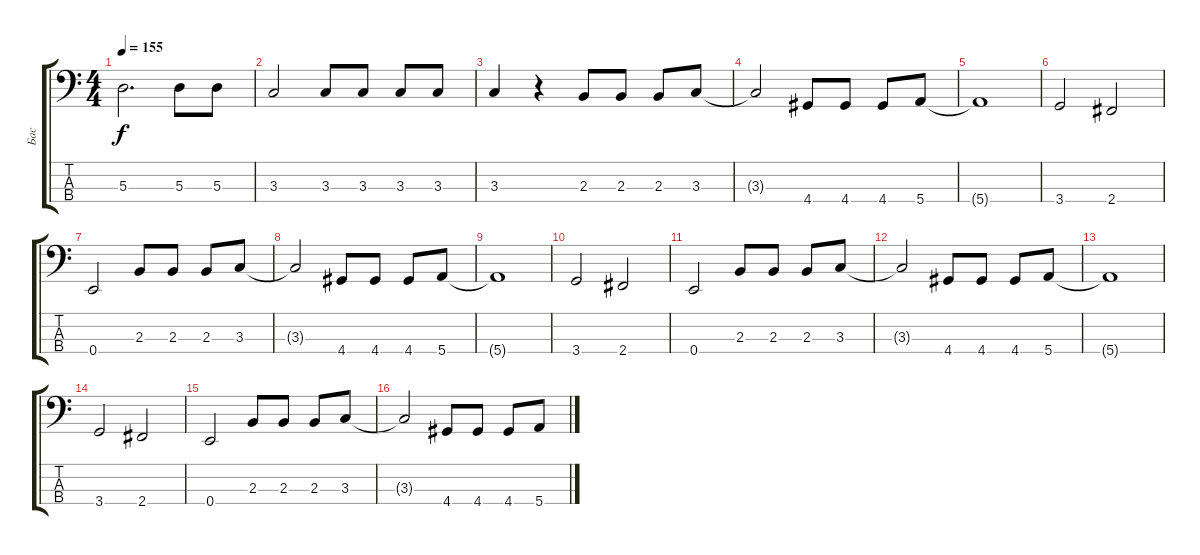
\track ("Бас" "Бас") {instrument electricbassfinger}
\staff {score tabs}
\tuning (G2 D2 A1 E1) {hide}
\ts (4 4)
\tempo 155
\clef f4
\ks c
5.3.2{d dy f} 5.3.8 5.3.8 |
3.3.2 3.3.8 3.3.8 3.3.8 3.3.8 |
3.3.4 r.4 2.3.8 2.3.8 2.3.8 3.3.8 |
3.3{t}.2 4.4.8 4.4.8 4.4.8 5.4.8 |
5.4{t}.1 |
3.4.2 2.4.2 |
0.4.2 2.3.8 2.3.8 2.3.8 3.3.8 |
3.3{t}.2 4.4.8 4.4.8 4.4.8 5.4.8 |
5.4{t}.1 |
3.4.2 2.4.2 |
0.4.2 2.3.8 2.3.8 2.3.8 3.3.8 |
3.3{t}.2 4.4.8 4.4.8 4.4.8 5.4.8 |
5.4{t}.1 |
3.4.2 2.4.2 |
0.4.2 2.3.8 2.3.8 2.3.8 3.3.8 |
3.3{t}.2 4.4.8 4.4.8 4.4.8 5.4.8
